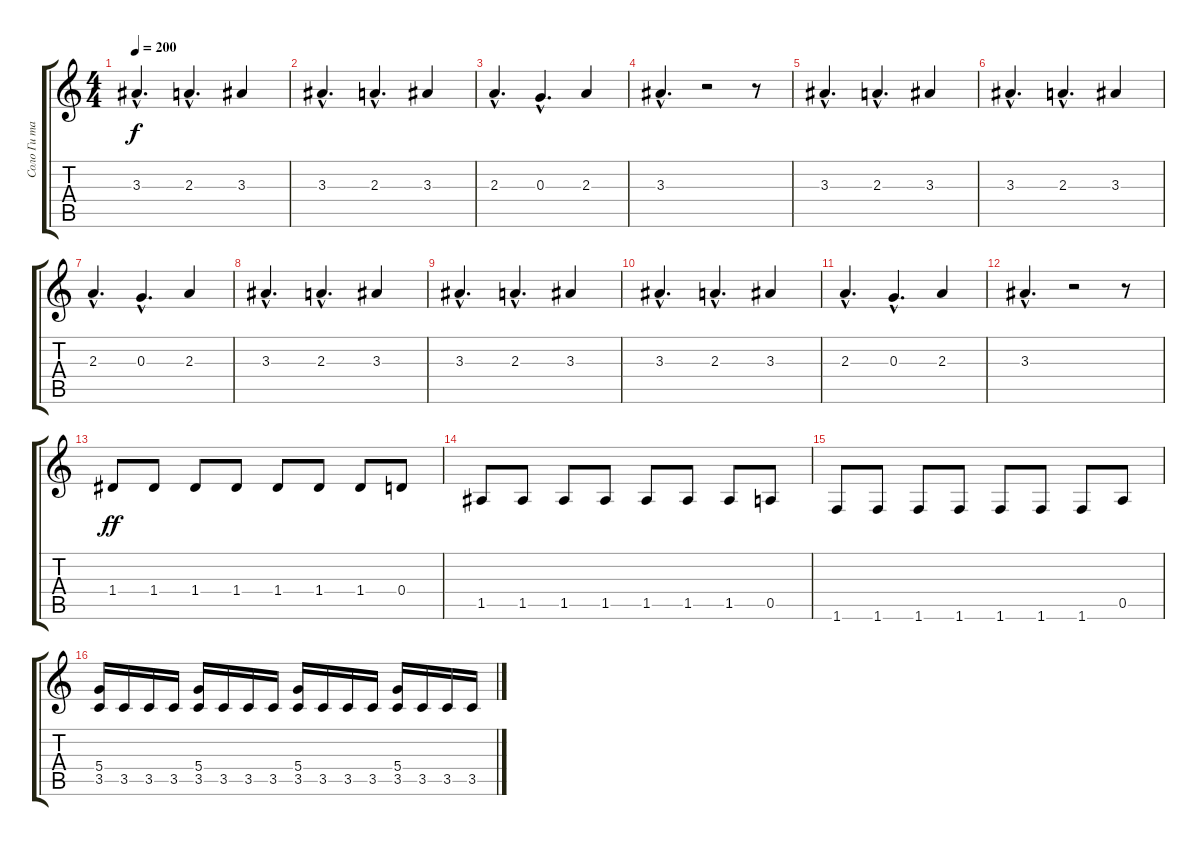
\track ("Соло Ги тара" "Соло Ги та") {instrument overdrivenguitar}
\staff {score tabs}
\tuning (E4 B3 G3 D3 A2 E2) {hide}
\ts (4 4)
\tempo 200
\clef g2
\ks c
3.3{hac}.4{d dy f} 2.3{hac}.4{d} 3.3.4 |
3.3{hac}.4{d} 2.3{hac}.4{d} 3.3.4 |
2.3{hac}.4{d} 0.3{hac}.4{d} 2.3.4 |
3.3{hac}.4{d} r.2 r.8 |
3.3{hac}.4{d} 2.3{hac}.4{d} 3.3.4 |
3.3{hac}.4{d} 2.3{hac}.4{d} 3.3.4 |
2.3{hac}.4{d} 0.3{hac}.4{d} 2.3.4 |
3.3{hac}.4{d} 2.3{hac}.4{d} 3.3.4 |
3.3{hac}.4{d} 2.3{hac}.4{d} 3.3.4 |
3.3{hac}.4{d} 2.3{hac}.4{d} 3.3.4 |
2.3{hac}.4{d} 0.3{hac}.4{d} 2.3.4 |
3.3{hac}.4{d} r.2 r.8 |
1.4.8{dy ff} 1.4.8 1.4.8 1.4.8 1.4.8 1.4.8 1.4.8 0.4.8 |
1.5.8 1.5.8 1.5.8 1.5.8 1.5.8 1.5.8 1.5.8 0.5.8 |
1.6.8 1.6.8 1.6.8 1.6.8 1.6.8 1.6.8 1.6.8 0.5.8 |
(5.4 3.5).16 3.5.16 3.5.16 3.5.16 (5.4 3.5).16 3.5.16 3.5.16 3.5.16 (5.4 3.5).16 3.5.16 3.5.16 3.5.16 (5.4 3.5).16 3.5.16 3.5.16 3.5.16
